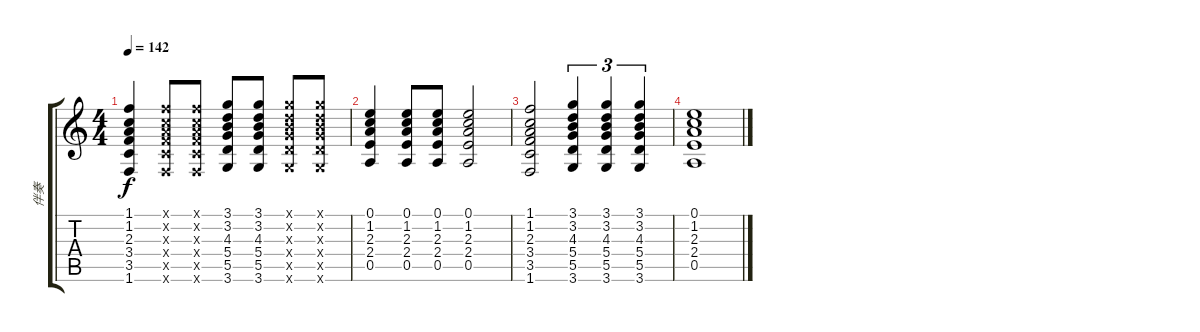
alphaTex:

\track ("伴奏" "伴奏") {instrument electricguitarjazz}
\staff {score tabs}
\tuning (E4 B3 G3 D3 A2 E2) {hide}
\ts (4 4)
\tempo 142
\clef g2
\ks c
(1.1 1.2 2.3 3.4 3.5 1.6).4{dy f} (1.1{x} 1.2{x} 2.3{x} 3.4{x} 3.5{x} 1.6{x}).8 (1.1{x} 1.2{x} 2.3{x} 3.4{x} 3.5{x} 1.6{x}).8 (3.1 3.2 4.3 5.4 5.5 3.6).8 (3.1 3.2 4.3 5.4 5.5 3.6).8 (3.1{x} 3.2{x} 4.3{x} 5.4{x} 5.5{x} 3.6{x}).8 (3.1{x} 3.2{x} 4.3{x} 5.4{x} 5.5{x} 3.6{x}).8 |
(0.1 1.2 2.3 2.4 0.5).4 (0.1 1.2 2.3 2.4 0.5).8 (0.1 1.2 2.3 2.4 0.5).8 (0.1 1.2 2.3 2.4 0.5).2 |
(1.1 1.2 2.3 3.4 3.5 1.6).2 (3.1 3.2 4.3 5.4 5.5 3.6).4{tu (3 2)} (3.1 3.2 4.3 5.4 5.5 3.6).4{tu (3 2)} (3.1 3.2 4.3 5.4 5.5 3.6).4{tu (3 2)} |
(0.1 1.2 2.3 2.4 0.5).1
